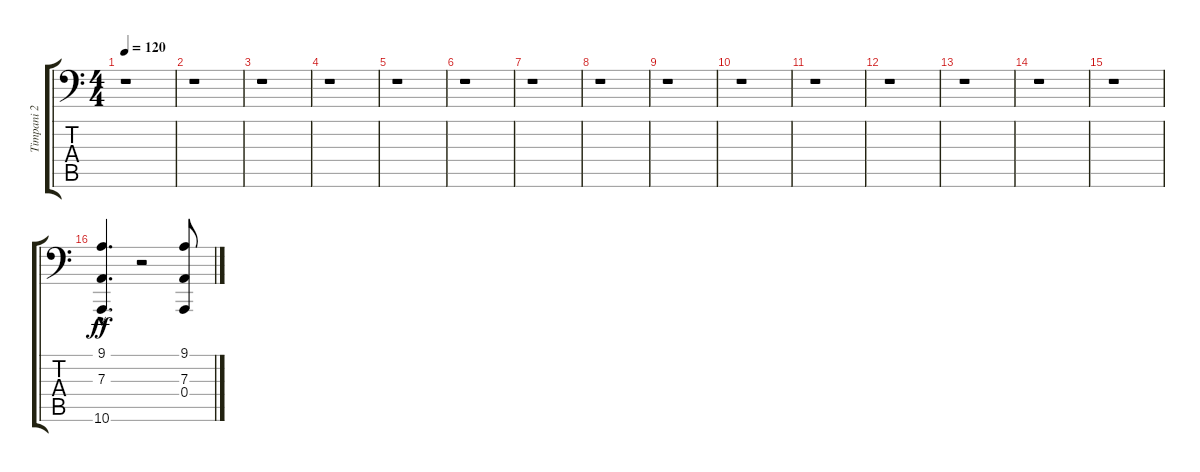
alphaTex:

\track ("Timpani 2 (Taiko)" "Timpani 2 ") {instrument taikodrum}
\staff {score tabs}
\tuning (C3 G2 D2 A1 E1 B0) {hide}
\ts (4 4)
\tempo 120
\clef f4
\ks c
r.1{dy ff} |
r.1 |
r.1 |
r.1 |
r.1 |
r.1 |
r.1 |
r.1 |
r.1 |
r.1 |
r.1 |
r.1 |
r.1 |
r.1 |
r.1 |
(9.1{hac} 7.3{hac} 10.6{hac}).4{d} r.2 (9.1 7.3 0.4).8
